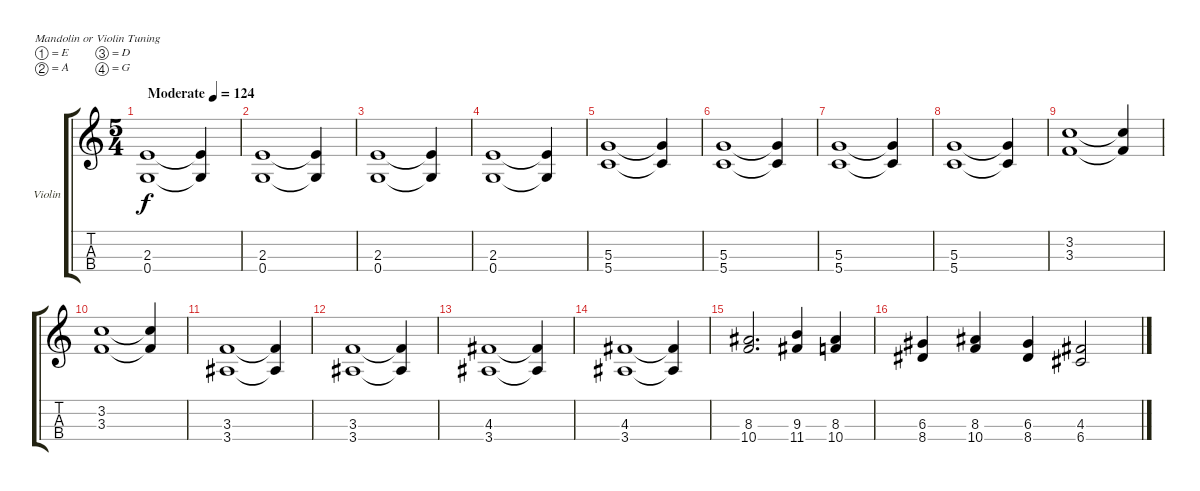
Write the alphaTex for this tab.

\bracketExtendMode groupsimilarinstruments
\firstSystemTrackNameOrientation horizontal
\otherSystemsTrackNameOrientation horizontal
\track ("Violin" "Violin") {instrument violin}
\staff {score tabs}
\tuning (E5 A4 D4 G3)
\ts (5 4)
\beaming (8 6 4)
\tempo (124 "Moderate")
\clef g2
\ks aminor
(0.4 2.3).1{dy f instrument violin} (0.4{t} 2.3{t}).4 |
\scale
0.485477 (0.4 2.3).1 (0.4{t} 2.3{t}).4 |
\scale
0.257261 (0.4 2.3).1 (0.4{t} 2.3{t}).4 |
\scale
0.333333 (0.4 2.3).1 (0.4{t} 2.3{t}).4 |
\scale
0.333333 (5.3 5.4).1 (5.4{t} 5.3{t}).4 |
\scale
0.333333 (5.3 5.4).1 (5.4{t} 5.3{t}).4 |
\scale
0.333333 (5.3 5.4).1 (5.4{t} 5.3{t}).4 |
\scale
0.333333 (5.3 5.4).1 (5.4{t} 5.3{t}).4 |
\scale
0.333333 (3.2 3.3).1 (3.3{t} 3.2{t}).4 |
\scale
0.333333 (3.2 3.3).1 (3.3{t} 3.2{t}).4 |
\scale
0.333333 (3.3 3.4).1 (3.3{t} 3.4{t}).4 |
\scale
0.333333 (3.3 3.4).1 (3.3{t} 3.4{t}).4 |
\scale
0.333333 (4.3 3.4).1 (3.4{t} 4.3{t}).4 |
\scale
0.333333 (4.3 3.4).1 (3.4{t} 4.3{t}).4 |
\scale
0.333333 (10.4 8.3).2{d} (11.4 9.3).4 (8.3 10.4).4 |
\scale
0.333333 (6.3 8.4).4 (8.3 10.4).4 (6.3 8.4).4 (4.3 6.4).2
